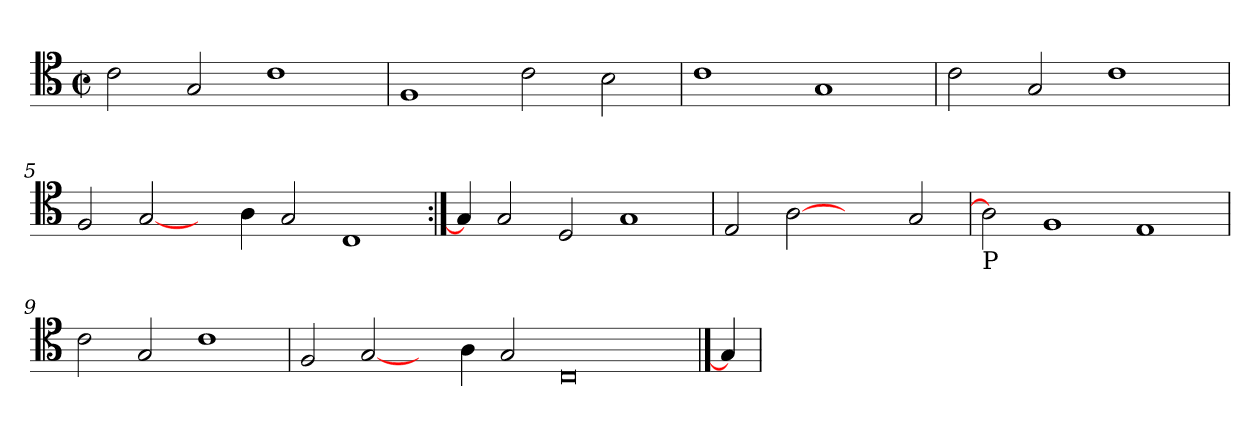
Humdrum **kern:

**kern
*part1
*staff1
*clefC4
*k[]
*M2/2
*met(c|)
=1
2c\
2G/
1c
=2
1F
2c\
2B\
=3
1c
1G
=4
2c\
2G/
1c
=5
2F/
[2G/
4ryy
4A\
2G/
1C
=6:|!
4G/]
2G/
2D/
1G
=7
2E/
[2A
2ryy
2G/
=8
!LO:TX:b:t=P
2A]
1F
1E
=9
2c\
2G/
1c
=10
2F/
[2G/
4ryy
4A\
2G/
0C
==11
4G/]
=
*-
